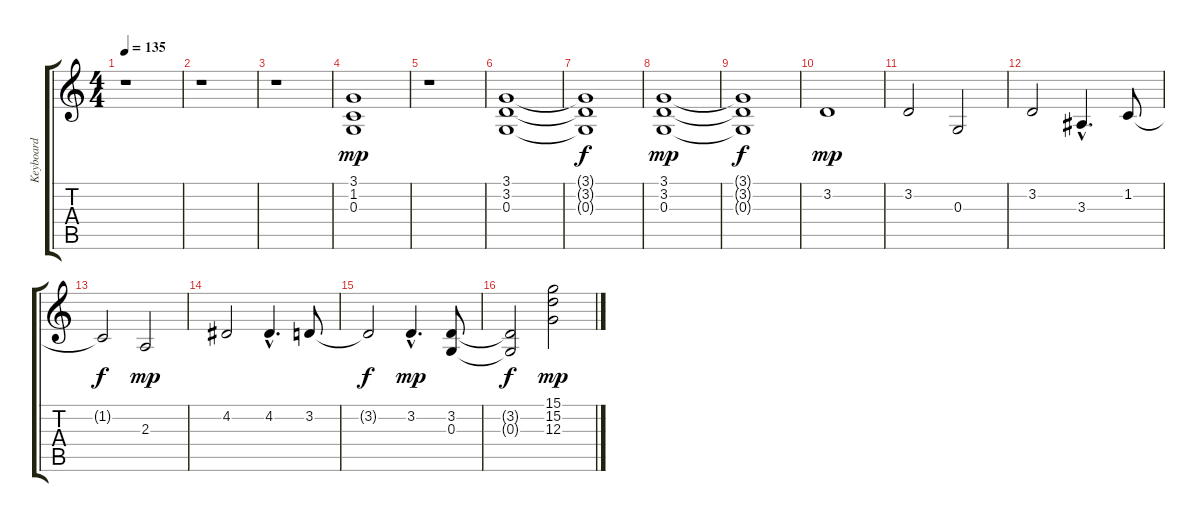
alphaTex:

\track ("Keyboard" "Keyboard") {instrument pad8sweep}
\staff {score tabs}
\tuning (E4 B3 G3 D3 A2 E2) {hide}
\ts (4 4)
\tempo 135
\clef g2
\ks c
r.1{dy mp} |
r.1 |
r.1 |
(3.1 1.2 0.3).1 |
r.1 |
(3.1 3.2 0.3).1 |
(3.1{t} 3.2{t} 0.3{t}).1{dy f} |
(3.1 3.2 0.3).1{dy mp} |
(3.1{t} 3.2{t} 0.3{t}).1{dy f} |
3.2.1{dy mp} |
3.2.2 0.3.2 |
3.2.2 3.3{hac}.4{d} 1.2.8 |
1.2{t}.2{dy f} 2.3.2{dy mp} |
4.2.2 4.2{hac}.4{d} 3.2.8 |
3.2{t}.2{dy f} 3.2{hac}.4{d dy mp} (3.2 0.3).8 |
(3.2{t} 0.3{t}).2{dy f} (15.1 15.2 12.3).2{dy mp}
